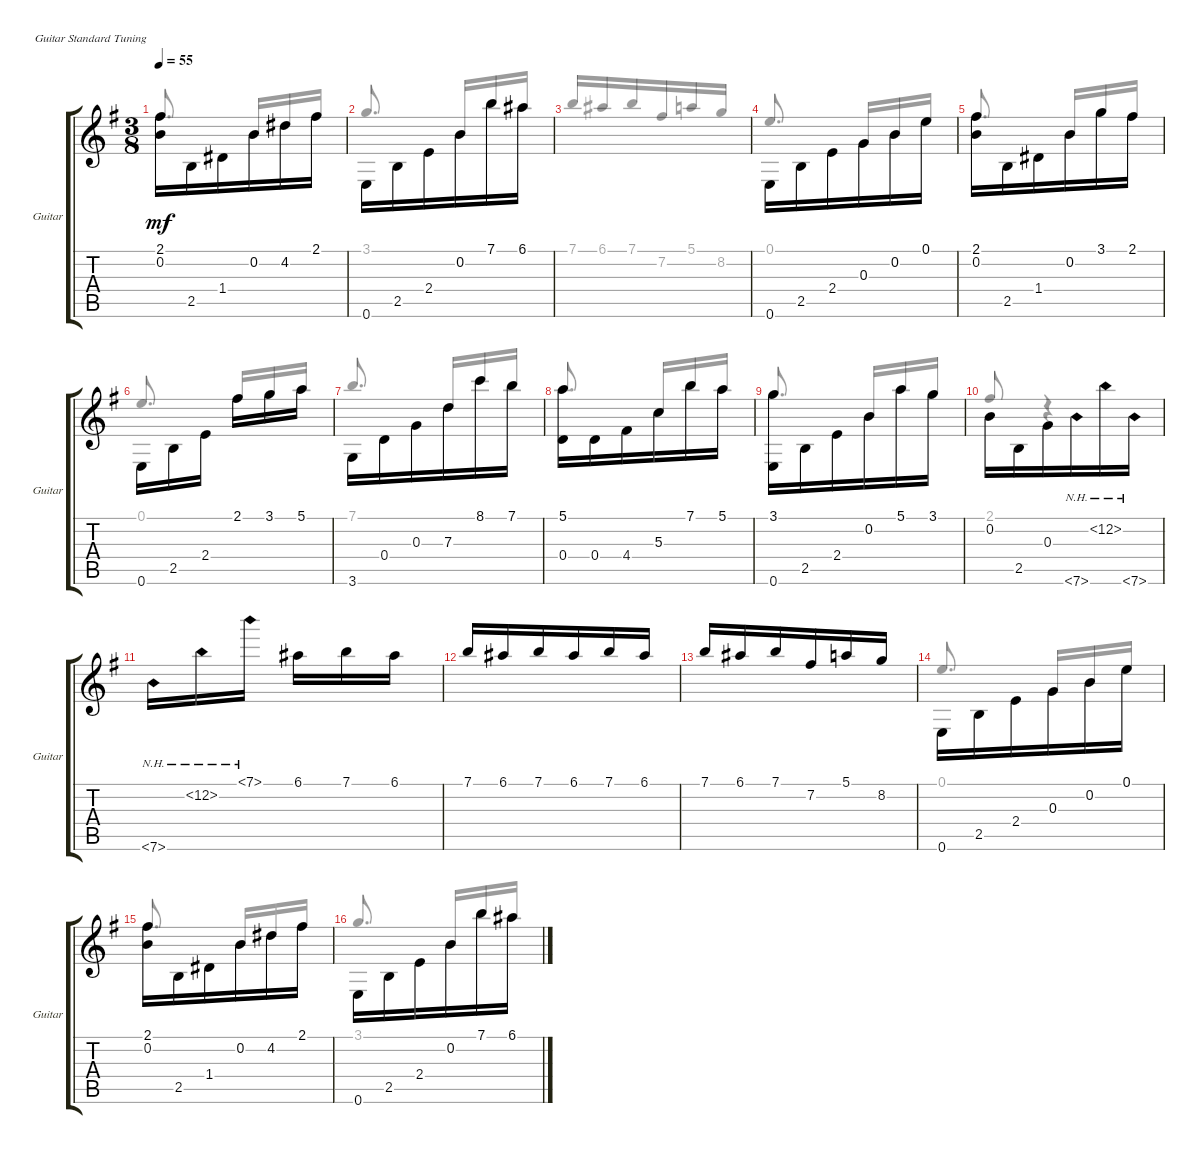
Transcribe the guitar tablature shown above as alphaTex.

\defaultSystemsLayout 4
\bracketExtendMode groupsimilarinstruments
\useSystemSignSeparator
\singleTrackTrackNamePolicy allsystems
\multiTrackTrackNamePolicy allsystems
\firstSystemTrackNameOrientation horizontal
\otherSystemsTrackNameOrientation horizontal
\track ("Guitar" "Guitar") {instrument acousticguitarsteel}
\staff {score tabs}
\tuning (E4 B3 G3 D3 A2 E2)
\voice
\ts (3 8)
\tempo 55
\clef g2
\ks eminor
(2.1 0.2).16{dy mf beam invert} 2.5.16 1.4.16 0.2.16 4.2.16 2.1.16 |
0.6.16{beam invert} 2.5.16 2.4.16 0.2.16 7.1.16 6.1.16 |
|
0.6.16{beam invert} 2.5.16 2.4.16 0.3.16 0.2.16 0.1.16 |
(2.1 0.2).16{beam invert} 2.5.16 1.4.16 0.2.16 3.1.16 2.1.16 |
0.6.16{beam invert} 2.5.16 2.4.16{beam split} 2.1.16{beam invert} 3.1.16 5.1.16 |
3.6.16{beam invert} 0.4.16 0.3.16 7.3.16 8.1.16 7.1.16 |
(5.1 0.4).16{beam invert} 0.4.16 4.4.16 5.3.16 7.1.16 5.1.16 |
(0.6 3.1).16{beam invert} 2.5.16 2.4.16 0.2.16 5.1.16 3.1.16 |
0.2.16{beam invert} 2.5.16 0.3.16 7.6{nh}.16 12.2{nh}.16 7.6{nh}.16 |
7.6{nh}.16 12.2{nh}.16 7.1{nh}.16{beam split} 6.1.16 7.1.16 6.1.16 |
7.1.16{beam invert} 6.1.16 7.1.16 6.1.16 7.1.16 6.1.16 |
7.1.16{beam invert} 6.1.16 7.1.16 7.2.16 5.1.16 8.2.16 |
0.6.16{beam invert} 2.5.16 2.4.16 0.3.16 0.2.16 0.1.16 |
(2.1 0.2).16{beam invert} 2.5.16 1.4.16 0.2.16 4.2.16 2.1.16 |
0.6.16{beam invert} 2.5.16 2.4.16 0.2.16 7.1.16 6.1.16
\voice
\clef g2
\ottava regular
\simile none
\ks eminor
2.1.8{d dy mf beam invert beam split} 0.2.16{beam merge} 4.2.16{beam invert beam merge} 2.1.16{beam merge} |
3.1.8{d beam invert beam split} 0.2.16{beam invert beam merge} 7.1.16{beam merge} 6.1.16{beam merge} |
7.1.16{beam invert} 6.1.16 7.1.16 7.2.16 5.1.16 8.2.16 |
0.1.8{d beam invert beam split} 0.3.16{beam invert beam merge} 0.2.16{beam merge} 0.1.16{beam merge} |
2.1.8{d beam invert beam split} 0.2.16{beam merge} 3.1.16{beam invert beam merge} 2.1.16{beam merge} |
0.1.8{d beam invert beam split} 2.1.16{beam invert beam merge} 3.1.16{beam merge} 5.1.16{beam merge} |
7.1.8{d beam invert beam split} 7.3.16{beam invert beam merge} 8.1.16{beam merge} 7.1.16{beam merge} |
5.1.8{d beam invert beam split} 5.3.16{beam invert beam merge} 7.1.16{beam merge} 5.1.16{beam merge} |
3.1.8{d beam invert beam split} 0.2.16{beam invert beam merge} 5.1.16{beam merge} 3.1.16{beam merge} |
2.1.8{beam invert} r.4{beam invert} |
|
|
|
0.1.8{d beam invert beam split} 0.3.16{beam invert beam merge} 0.2.16{beam merge} 0.1.16{beam merge} |
2.1.8{d beam invert beam split} 0.2.16{beam merge} 4.2.16{beam invert beam merge} 2.1.16{beam merge} |
3.1.8{d beam invert beam split} 0.2.16{beam invert beam merge} 7.1.16{beam merge} 6.1.16{beam merge}
